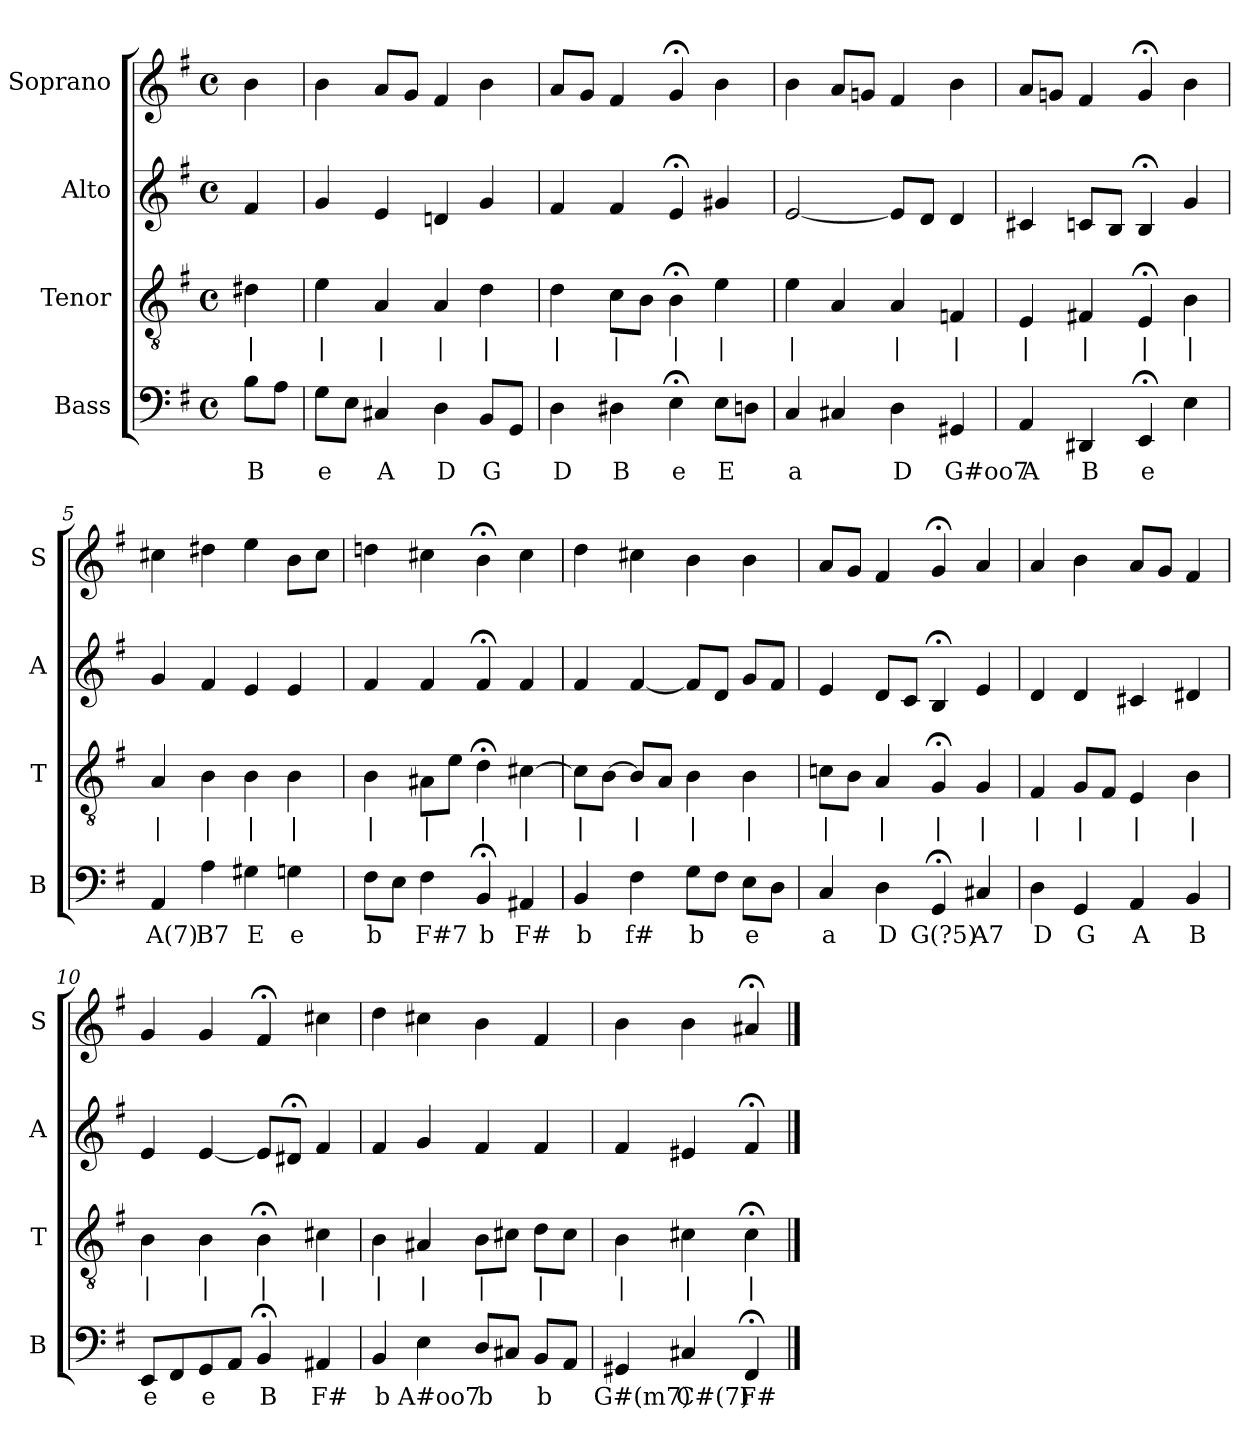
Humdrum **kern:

**kern	**text	**kern	**text	**kern	**kern
*part4	*part4	*part3	*part3	*part2	*part1
*staff4	*staff4	*staff3	*staff3	*staff2	*staff1
*I"Bass	*	*I"Tenor	*	*I"Alto	*I"Soprano
*I'B	*	*I'T	*	*I'A	*I'S
*clefF4	*	*clefGv2	*	*clefG2	*clefG2
*k[f#]	*	*k[f#]	*	*k[f#]	*k[f#]
*e:	*	*e:	*	*e:	*e:
*M4/4	*	*M4/4	*	*M4/4	*M4/4
*met(c)	*	*met(c)	*	*met(c)	*met(c)
*MM100	*	*MM100	*	*MM100	*MM100
=	=	=	=	=	=
8BL	B	4d#X	|	4f#	4b
8AJ	.	.	.	.	.
=1	=1	=1	=1	=1	=1
8GL	e	4e	|	4g	4b
8EJ	.	.	.	.	.
4C#X	A	4A	|	4e	8aL
.	.	.	.	.	8gJ
4D	D	4A	|	4dn	4f#
8BBL	G	4d	|	4g	4b
8GGJ	.	.	.	.	.
=2	=2	=2	=2	=2	=2
4D	D	4d	|	4f#	8aL
.	.	.	.	.	8gJ
4D#X	B	8cL	|	4f#	4f#
.	.	8BJ	.	.	.
4E;<	e	4B;<	|	4e;<	4g;<
8EL	E	4e	|	4g#X	4b
8DnJ	.	.	.	.	.
=3	=3	=3	=3	=3	=3
4C	a	4e	|	[2e	4b
4C#X	.	4A	.	.	8aL
.	.	.	.	.	8gnJ
4D	D	4A	|	8eL]	4f#
.	.	.	.	8dJ	.
4GG#X	G#oo7	4Fn	|	4d	4b
=4	=4	=4	=4	=4	=4
4AA	A	4E	|	4c#X	8aL
.	.	.	.	.	8gnJ
4DD#X	B	4F#X	|	8cnL	4f#
.	.	.	.	8BJ	.
4EE;<	e	4E;<	|	4B;<	4g;<
4E	.	4B	|	4g	4b
=5	=5	=5	=5	=5	=5
4AA	A(7)	4A	|	4g	4cc#X
4A	B7	4B	|	4f#	4dd#X
4G#X	E	4B	|	4e	4ee
4Gn	e	4B	|	4e	8bL
.	.	.	.	.	8cc#J
=6	=6	=6	=6	=6	=6
8F#L	b	4B	|	4f#	4ddn
8EJ	.	.	.	.	.
4F#	F#7	8A#XL	|	4f#	4cc#X
.	.	8eJ	.	.	.
4BB;<	b	4d;<	|	4f#;<	4b;<
4AA#X	F#	[4c#X	|	4f#	4cc#
=7	=7	=7	=7	=7	=7
4BB	b	8c#L]	|	4f#	4dd
.	.	[8BJ	.	.	.
4F#	f#	8BL]	|	[4f#	4cc#X
.	.	8AJ	.	.	.
8GL	b	4B	|	8f#L]	4b
8F#J	.	.	.	8dJ	.
8EL	e	4B	|	8gL	4b
8DJ	.	.	.	8f#J	.
=8	=8	=8	=8	=8	=8
4C	a	8cnL	|	4e	8aL
.	.	8BJ	.	.	8gJ
4D	D	4A	|	8dL	4f#
.	.	.	.	8cJ	.
4GG;<	G(?5)	4G;<	|	4B;<	4g;<
4C#X	A7	4G	|	4e	4a
=9	=9	=9	=9	=9	=9
4D	D	4F#	|	4d	4a
4GG	G	8GL	|	4d	4b
.	.	8F#J	.	.	.
4AA	A	4E	|	4c#X	8aL
.	.	.	.	.	8gJ
4BB	B	4B	|	4d#X	4f#
=10	=10	=10	=10	=10	=10
8EEL	e	4B	|	4e	4g
8FF#	.	.	.	.	.
8GG	e	4B	|	[4e	4g
8AAJ	.	.	.	.	.
4BB;<	B	4B;<	|	8eL]	4f#;<
.	.	.	.	8d#X;<J	.
4AA#X	F#	4c#X	|	4f#	4cc#X
=11	=11	=11	=11	=11	=11
4BB	b	4B	|	4f#	4dd
4E	A#oo7	4A#X	|	4g	4cc#X
8DL	b	8BL	|	4f#	4b
8C#XJ	.	8c#XJ	.	.	.
8BBL	b	8dL	|	4f#	4f#
8AAJ	.	8c#J	.	.	.
=12	=12	=12	=12	=12	=12
4GG#X	G#(m7)	4B	|	4f#	4b
4C#X	C#(7)	4c#X	|	4e#X	4b
4FF#;<	F#	4c#;<	|	4f#;<	4a#X;<
==	==	==	==	==	==
*-	*-	*-	*-	*-	*-
